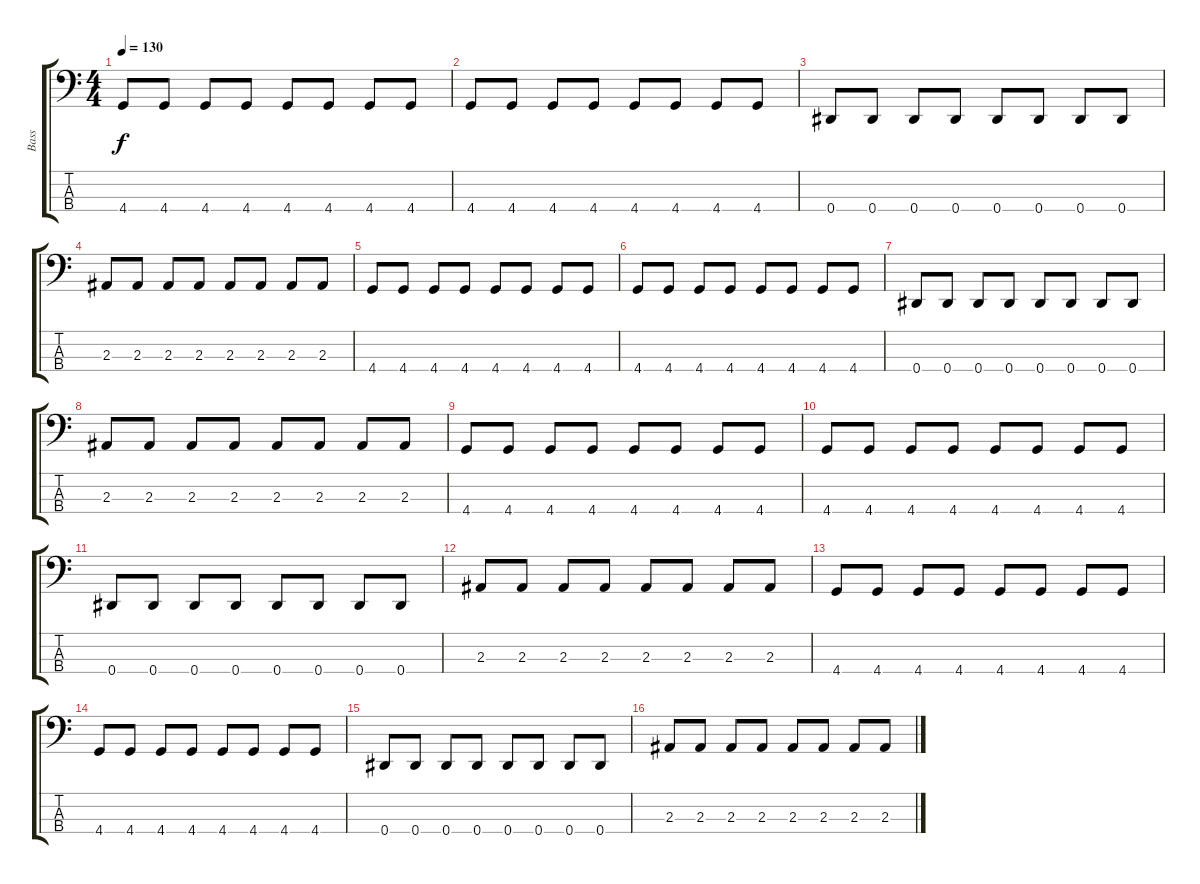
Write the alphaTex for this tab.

\track ("Bass" "Bass") {instrument electricbassfinger}
\staff {score tabs}
\tuning (Gb2 Db2 Ab1 Eb1) {hide}
\ts (4 4)
\tempo 130
\clef f4
\ks c
4.4.8{dy f} 4.4.8 4.4.8 4.4.8 4.4.8 4.4.8 4.4.8 4.4.8 |
4.4.8 4.4.8 4.4.8 4.4.8 4.4.8 4.4.8 4.4.8 4.4.8 |
0.4.8 0.4.8 0.4.8 0.4.8 0.4.8 0.4.8 0.4.8 0.4.8 |
2.3.8 2.3.8 2.3.8 2.3.8 2.3.8 2.3.8 2.3.8 2.3.8 |
4.4.8 4.4.8 4.4.8 4.4.8 4.4.8 4.4.8 4.4.8 4.4.8 |
4.4.8 4.4.8 4.4.8 4.4.8 4.4.8 4.4.8 4.4.8 4.4.8 |
0.4.8 0.4.8 0.4.8 0.4.8 0.4.8 0.4.8 0.4.8 0.4.8 |
2.3.8 2.3.8 2.3.8 2.3.8 2.3.8 2.3.8 2.3.8 2.3.8 |
4.4.8 4.4.8 4.4.8 4.4.8 4.4.8 4.4.8 4.4.8 4.4.8 |
4.4.8 4.4.8 4.4.8 4.4.8 4.4.8 4.4.8 4.4.8 4.4.8 |
0.4.8 0.4.8 0.4.8 0.4.8 0.4.8 0.4.8 0.4.8 0.4.8 |
2.3.8 2.3.8 2.3.8 2.3.8 2.3.8 2.3.8 2.3.8 2.3.8 |
4.4.8 4.4.8 4.4.8 4.4.8 4.4.8 4.4.8 4.4.8 4.4.8 |
4.4.8 4.4.8 4.4.8 4.4.8 4.4.8 4.4.8 4.4.8 4.4.8 |
0.4.8 0.4.8 0.4.8 0.4.8 0.4.8 0.4.8 0.4.8 0.4.8 |
2.3.8 2.3.8 2.3.8 2.3.8 2.3.8 2.3.8 2.3.8 2.3.8
